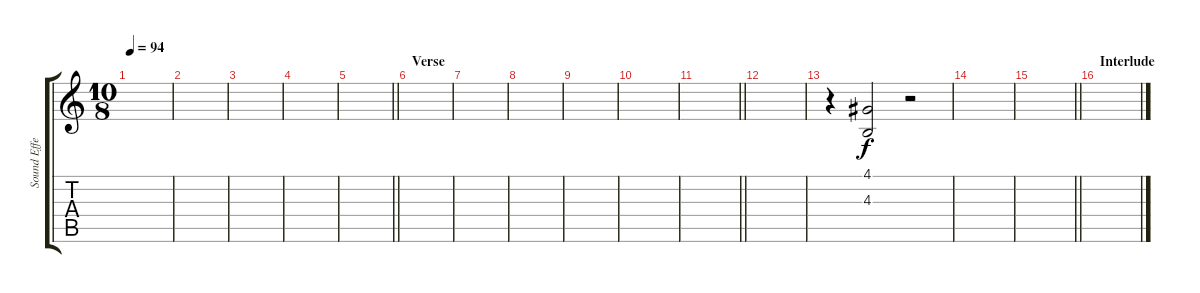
\track ("Sound Effect #1" "Sound Effe") {instrument applause}
\staff {score tabs}
\tuning (E4 B3 G3 D3 A2 E2) {hide}
\ts (10 8)
\tempo 94
\clef g2
\ks c
|
|
|
|
\barLineRight lightlight
|
\section ("" "Verse")
|
|
|
|
|
\barLineRight lightlight
|
|
r.4 (4.1 4.3).2 r.2 |
|
\barLineRight lightlight
|
\section ("" "Interlude")
